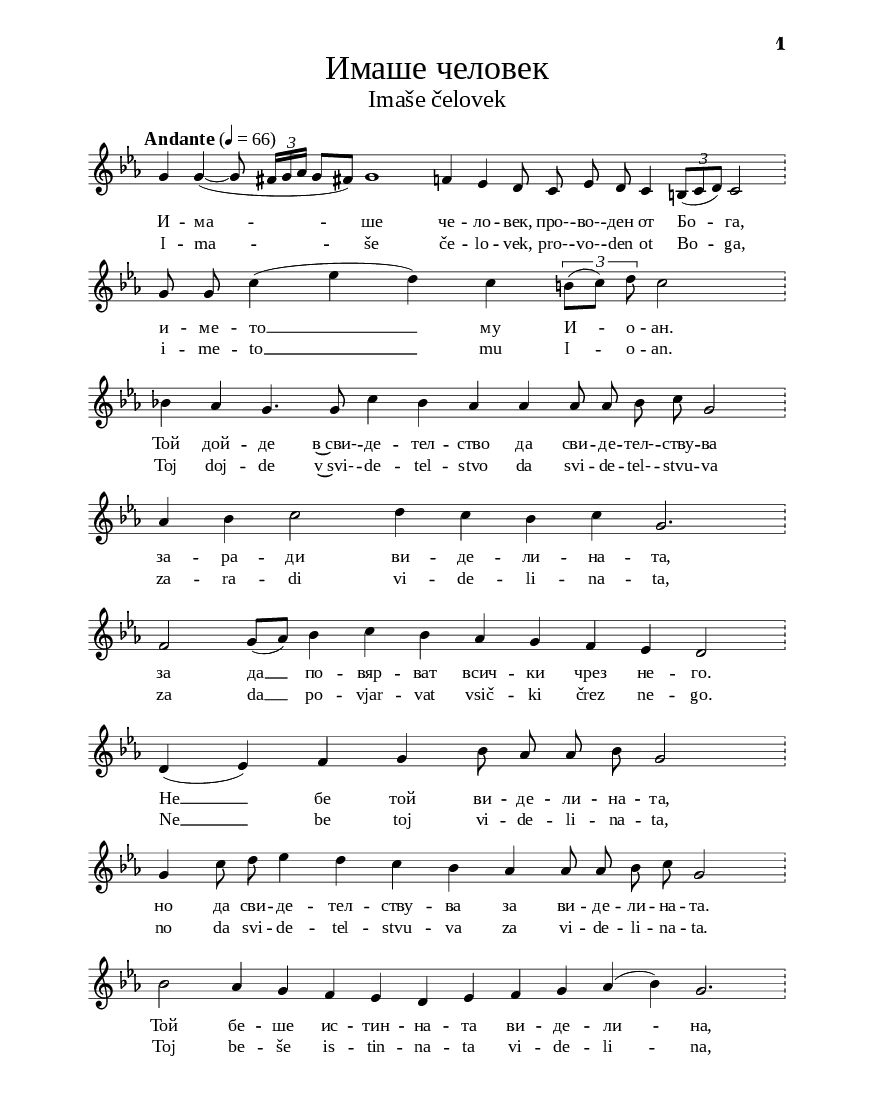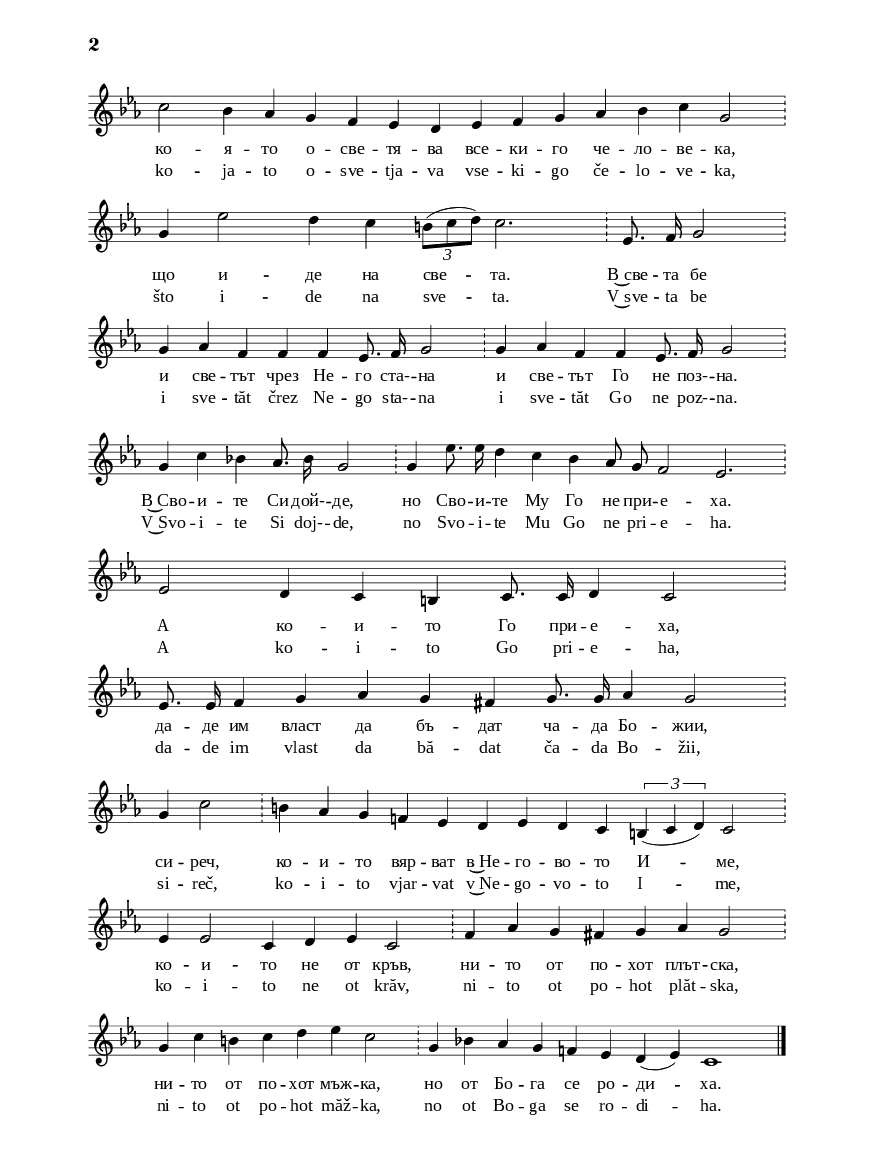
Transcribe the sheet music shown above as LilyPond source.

\version "2.24.3"

% include paper part and global functions
\include "include/globals.ily"

\bookpart {

          \include "include/bookpart-paper.ily"
      \label #'ref083_3
      \tocItem \markup "Имаше человек  – Imaše čelovek"
      \score {
        \include "include/score-layout.ily"

        \new Voice \absolute {
          \clef treble
          \key c \minor
          \omit Score.TimeSignature
          \cadenzaOn % allows custom bar lines
          \tempoFunc "Andante" 4 "66"

          \autoBeamOff
          g'4  g' ( ~ g'8 \times 2/3  { fis'16 [g'16 as'] } g'8 [ fis'!] ) g'1 f'4 es' d'8 c' es' d'

          c'4  \times 2/3  { b8 ( [c' d'8] )  } c'2 \bar"!" \break

          g'8 g' c''4 ( es'' d'' ) \tupletUp c''4 \tuplet 3/2 { b'8 ([ c''] ) d''8 } c''2  \tupletNeutral \bar "!" \break

          bes'4 as' g'4. g'8 c''4 bes' as' as' as'8 as' bes' c'' g'2 \bar"!" \break

          as'4 bes' c''2 d''4 c'' bes' c'' g'2.  \bar"!" \break

          f'2 g'8 [( as' )] bes'4 c'' bes' as'4 g' f' es' d'2 \bar"!" \break

          d'4 ( es' ) f' g' bes'8 as' as' bes' g'2 \bar"!" \break

          g'4 c''8 d'' es''4 d'' c'' bes' as'4 as'8 as' bes' c'' g'2 \bar"!" \break

          bes'2 as'4 g' f'4 es' d' es' f'4 g' as' ( bes' ) g'2. \bar"!" \break

          c''2 bes'4 as' g'4 f' es' d' es'4 f' g' as' bes' c'' g'2 \bar"!" \break

          g'4 es''2 d''4 c''4  \times 2/3  { b'8 ( [c'' d''8] ) }  c''2. \bar"!"  es'8. f'16 \noBeam g'2 \bar"!" \break

          g'4 as' f'4 f' f' es'8. f'16 g'2 \bar"!" g'4 as' f'4 f' es'8. f'16 g'2 \bar"!" \break

          g'4 c'' bes' as'8. bes'16 g'2 \bar"!" g'4 es''8. es''16 d''4 c'' bes' as'8 g' f'2 es'2. \bar"!" \break

          es'2 d'4 c' b! c'8. c'16 d'4 c'2 \bar"!" \break

          es'8. es'16 f'4 g' as'4 g' fis' g'8. g'16 \noBeam as'4 g'2  \bar"!" \break

          g'4 c''2 \bar"!" b'4  as'4 g' f' es' d'4 es' d' c'  \times 2/3  {
            b!4 ( c'4 d' )
          } c'2  \bar"!" \break

          es'4 es'2 c'4 d'4 es' c'2  \bar"!" f'4 as' g'  fis'4 g' as' g'2  \bar"!" \break

          g'4 c'' b'! c'' d'' es''4 c''2 \bar"!" g'4 bes' as' g' f' es'd'4 ( es' ) c'1 \bar "|."

        }


        \addlyrics {
          И -- ма --
          ше че -- ло -- век, "про-" -- "во-" -- ден от Бо --
          га, и -- ме -- то __ му И -- о -- ан. Той дой --
          де "в~сви-" -- де -- тел -- ство да сви -- де -- "тел-"
          -- ству -- ва за -- ра -- ди ви -- де -- ли -- на
          -- та, за да __ по -- вяр -- ват всич -- ки чрез не
          -- го. Не __ бе той ви -- де -- ли -- на -- та, но
          да сви -- де -- тел -- ству -- ва за ви -- де --
          ли -- на -- та. Той бе -- ше ис -- тин -- на --
          та ви -- де -- ли -- на, ко -- я -- то о -- све
          -- тя -- ва все -- ки -- го че -- ло -- ве -- ка,
          що и -- де на све -- та. В~све -- та бе и све
          -- тът чрез Не -- го "ста-" -- на и све -- тът Го
          не "поз-" -- на. В~Сво -- и -- те Си "дой-" -- де, но
          Сво -- и -- те Му Го не при -- е -- ха. А ко
          -- и -- то Го при -- е -- ха, да -- де им власт
          да бъ -- дат ча -- да Бо -- жии, си -- реч, ко
          -- и -- то вяр -- ват в~Не -- го -- во -- то И --
          ме, ко -- и -- то не от кръв, ни -- то от по
          -- хот плът -- ска, ни -- то от по -- хот мъж --
          ка, но от Бо -- га се ро -- ди -- ха.}
          \addlyrics {
            I -- ma --
            še če -- lo -- vek, "pro-" -- "vo-" -- den ot Bo --
            ga, i -- me -- to __ mu I -- o -- an. Toj doj --
            de "v~svi-" -- de -- tel -- stvo da svi -- de -- "tel-"
            -- stvu -- va za -- ra -- di vi -- de -- li -- na
            -- ta, za da __ po -- vjar -- vat vsič -- ki črez ne
            -- go. Ne __ be toj vi -- de -- li -- na -- ta, no
            da svi -- de -- tel -- stvu -- va za vi -- de --
            li -- na -- ta. Toj be -- še is -- tin -- na --
            ta vi -- de -- li -- na, ko -- ja -- to o -- sve
            -- tja -- va vse -- ki -- go če -- lo -- ve -- ka,
            što i -- de na sve -- ta. V~sve -- ta be i sve
            -- tăt črez Ne -- go "sta-" -- na i sve -- tăt Go
            ne "poz-" -- na. V~Svo -- i -- te Si "doj-" -- de, no
            Svo -- i -- te Mu Go ne pri -- e -- ha. A ko
            -- i -- to Go pri -- e -- ha, da -- de im vlast
            da bă -- dat ča -- da Bo -- žii, si -- reč, ko
            -- i -- to vjar -- vat v~Ne -- go -- vo -- to I --
            me, ko -- i -- to ne ot krăv, ni -- to ot po
            -- hot plăt -- ska, ni -- to ot po -- hot măž --
            ka, no ot Bo -- ga se ro -- di -- ha.}

            \header {
              title = \titleFunc "Имаше человек" "Imaše čelovek"
            }

            \midi{}

          } % score

          \pageBreak

          % include foreign translation(s) of the song
          \version "2.24.2"

\markup \fill-line { \fontsize #deTitleFontSize "Da war ein Mensch" }
\markup \null
\markup \null
\markup \fontsize #deCoupletFontSize {
  \hspace #12
  \override #`(baseline-skip . ,deCoupletBaselineSkip)

  \column {

    \line { " " Da war ein Mensch, von Gott gesandt,  }

    \line { " " sein Name: Johannes. }

    \line { " " Dieser kam zum Zeugnis,  }

    \line { " " dass er zeugte von dem Licht, }

    \line { " " damit alle durch ihn glaubten. }

    \line { " " Er war nicht das Licht,  }

    \line { " " sondern er kam, dass er zeugte von dem Licht. }

    \line { " " Er war das wahrhaftige Licht,  }

    \line { " " das jeden Menschen erleuchtet, }

    \line { " " der in die Welt kommt. }

    \line { " " Er war in der Welt }

    \line { " " und die Welt wurde durch ihn }

    \line { " " und die Welt kannte ihn nicht. }

    \line { " " Er kam in das Seine }

    \line { " " und die Seinen nahmen ihn nicht an; }

    \line { " " so viele ihn aber aufnahmen, denen gab er Macht, }

    \line { " " Kinder Gottes zu werden, }

    \line { " " denen, die an seinen Namen glauben; }

    \line { " " die nicht aus Geblüt,  }

    \line { " " auch nicht aus dem Willen des Fleisches,  }

    \line { " " auch nicht aus dem Willen des Mannes,  }

    \line { " " sondern aus Gott geboren sind.  }

  }
}
%}










%---------------------------------------------------------------------


        } % bookpart